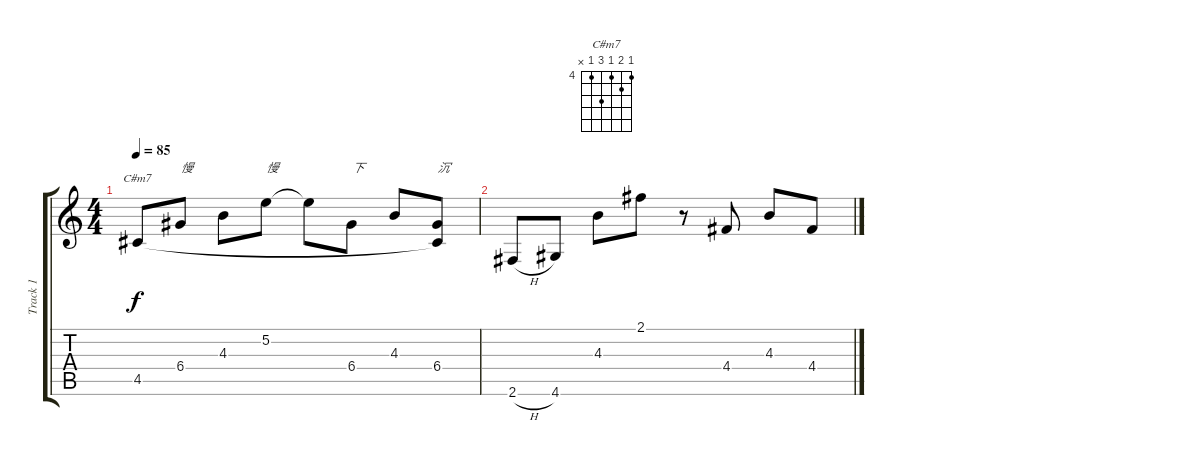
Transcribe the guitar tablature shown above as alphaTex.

\track ("Track 1" "Track 1") {instrument acousticguitarsteel}
\staff {score tabs}
\tuning (E4 B3 G3 D3 A2 E2) {hide}
\chord ("C#m7" 4 5 4 6 4 x) {firstfret 4}
\ts (4 4)
\tempo 85
\clef g2
\ks c
4.5.8{ch "C#m7" dy f} 6.4.8{txt "慢"} 4.3.8 5.2.8{txt "慢"} 5.2{t}.8 6.4.8{txt "下"} 4.3.8 (6.4 4.5{t}).8{txt "沉"} |
2.6{h}.8 4.6.8 4.3.8 2.1.8 r.8 4.4.8 4.3.8 4.4.8
